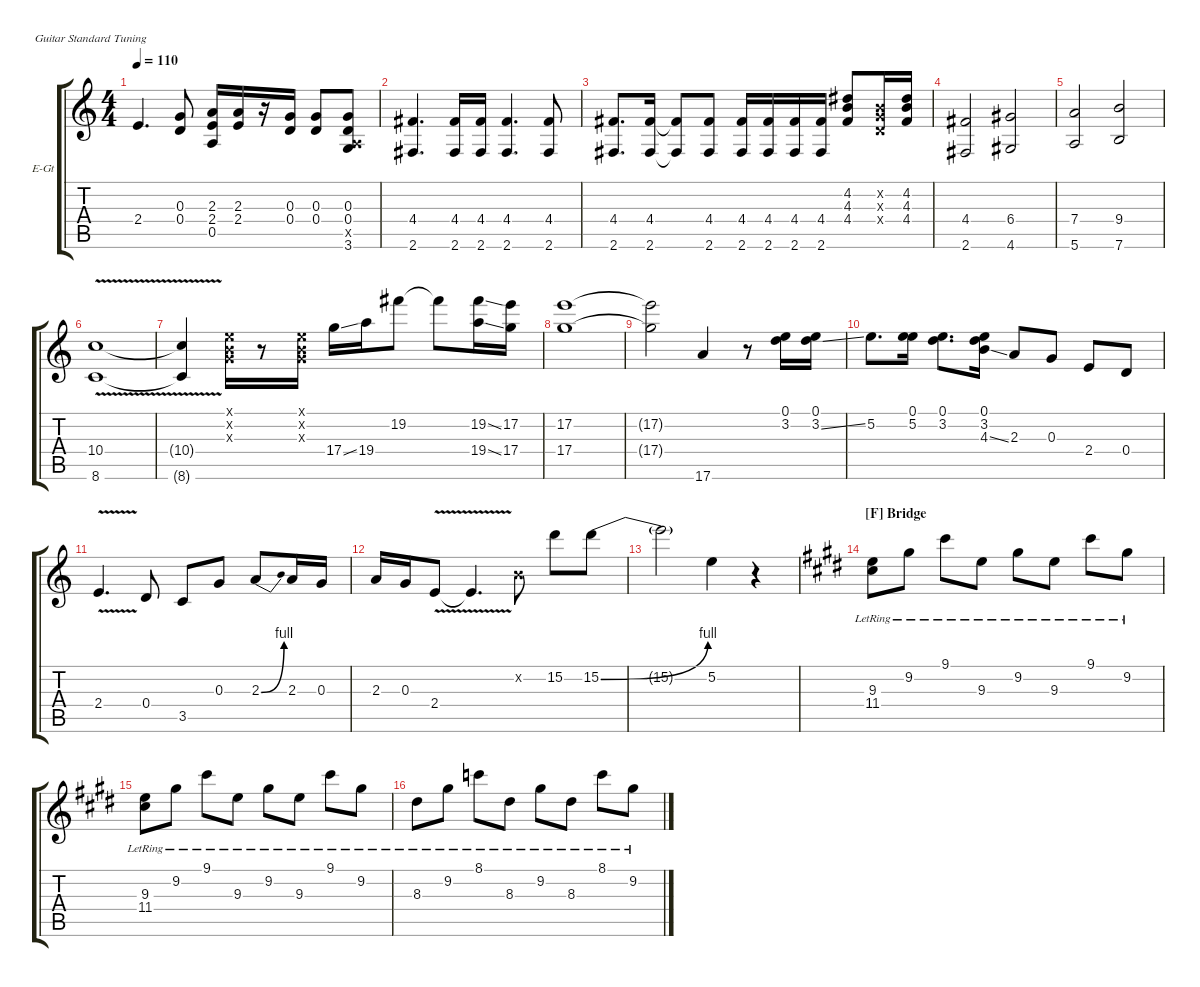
\hideDynamics
\bracketExtendMode groupsimilarinstruments
\multiBarRest
\firstSystemTrackNameOrientation horizontal
\otherSystemsTrackNameOrientation horizontal
\track ("E.Guitar 1" "E-Gt") {multiBarRest instrument distortionguitar}
\staff {score tabs}
\tuning (E4 B3 G3 D3 A2 E2)
\ts (4 4)
\tempo 110
\clef g2
\ks c
2.4.4{d dy f} (0.3 0.4).8 (2.3 2.4 0.5).16 (2.3 2.4).16 r.16 (0.3 0.4).16 (0.3 0.4).8 (0.3 0.4 0.5{x} 3.6).8 |
(4.4 2.6).4{d} (4.4 2.6).16 (4.4 2.6).16 (4.4 2.6).4{d} (4.4 2.6).8 |
(4.4 2.6).8{d} (4.4 2.6).16 (4.4{t} 2.6{t}).8 (4.4 2.6).8 (4.4 2.6).16 (4.4 2.6).16 (4.4 2.6).16 (4.4 2.6).16 (4.2 4.3 4.4).8 (0.2{x} 0.3{x} 0.4{x}).16 (4.2 4.3 4.4).16 |
(4.4 2.6).2 (6.4 4.6).2 |
(7.4 5.6).2 (9.4 7.6).2 |
(10.4{v} 8.6{v}).1 |
(10.4{v t} 8.6{v t}).4 (0.1{x} 0.2{x} 0.3{x}).16 r.8 (0.1{x} 0.2{x} 0.3{x}).16 17.4{ss}.16 19.4.16 19.2.8 19.2{t}.8 (19.2{ss} 19.4{ss}).16 (17.2 17.4).16 |
(17.2 17.4).1 |
(17.2{t} 17.4{t}).2 17.6.4 r.8 (0.1 3.2).16 (0.1 3.2{ss}).16 |
5.2.8{d} (0.1 5.2).16 (0.1 3.2).8{d} (0.1 3.2 4.3{ss}).16 2.3.8 0.3.8 2.4.8 0.4.8 |
2.4{v}.4{d} 0.4.8 3.5.8 0.3.8 2.3{be (bend 0 0 59.4 4)}.8 2.3.16 0.3.16 |
2.3.16 0.3.16 2.4{v}.8 2.4{v t}.4{d} 0.2{x}.8 15.2.8 15.2{be (bend 0 0 59.4 4)}.8 |
15.2{t}.2 5.2.4 r.4 |
\section ("F" "Bridge")
\ks e
(9.3{lr} 11.4{lr}).8 9.2{lr}.8 9.1{lr}.8 9.3{lr}.8 9.2{lr}.8 9.3{lr}.8 9.1{lr}.8 9.2{lr}.8 |
(9.3{lr} 11.4{lr}).8 9.2{lr}.8 9.1{lr}.8 9.3{lr}.8 9.2{lr}.8 9.3{lr}.8 9.1{lr}.8 9.2{lr}.8 |
8.3{lr}.8 9.2{lr}.8 8.1{lr}.8 8.3{lr}.8 9.2{lr}.8 8.3{lr}.8 8.1{lr}.8 9.2{lr}.8
